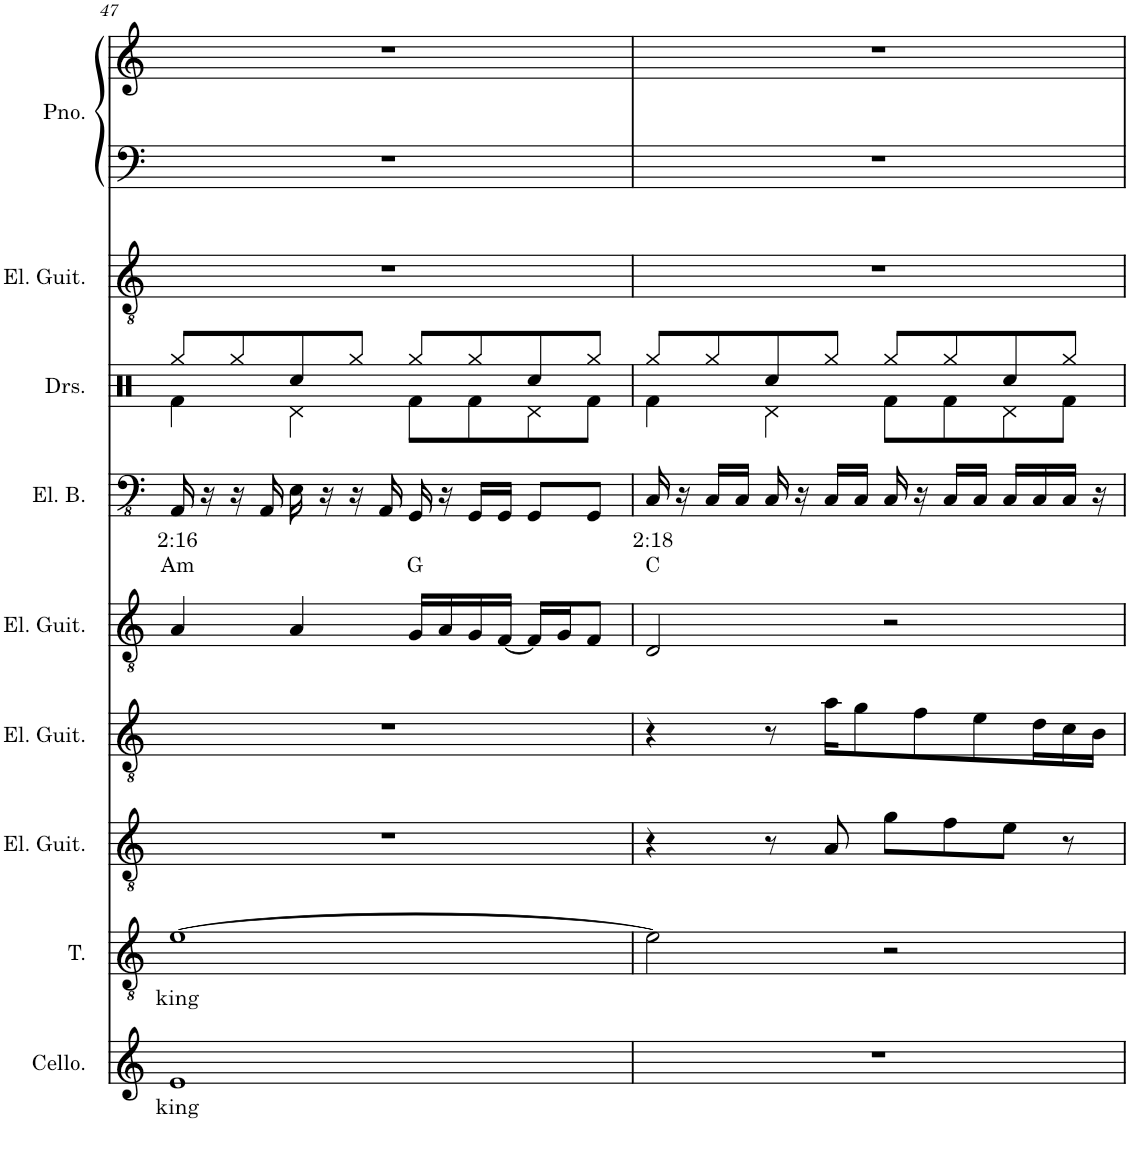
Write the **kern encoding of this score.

**kern	**text	**kern	**text	**kern	**kern	**kern	**kern	**text	**text	**kern	**kern	**kern	**kern
*part9	*part9	*part8	*part8	*part7	*part6	*part5	*part4	*part4	*part4	*part3	*part2	*part1	*part1
*staff10	*staff10	*staff9	*staff9	*staff8	*staff7	*staff6	*staff5	*staff5	*staff5	*staff4	*staff3	*staff2	*staff1
*I"Cello	*	*I"Tenor	*	*I"Electric Guitar	*I"Electric Guitar	*I"Electric Guitar	*I"Electric Bass	*	*	*I"Drumset	*I"Electric Guitar	*I"Piano	*
*I'Cello.	*	*I'T.	*	*I'El. Guit.	*I'El. Guit.	*I'El. Guit.	*I'El. B.	*	*	*I'Drs.	*I'El. Guit.	*I'Pno.	*
!!LO:PB:g=z
*clefG2	*	*clefGv2	*	*clefGv2	*clefGv2	*clefGv2	*clefFv4	*	*	*clefX	*clefGv2	*clefF4	*clefG2
*k[]	*	*k[]	*	*k[]	*k[]	*k[]	*k[]	*	*	*k[]	*k[]	*k[]	*k[]
*M4/4	*	*M4/4	*	*M4/4	*M4/4	*M4/4	*M4/4	*	*	*M4/4	*M4/4	*M4/4	*M4/4
=47	=47	=47	=47	=47	=47	=47	=47	=47	=47	=47	=47	=47	=47
!	!LO:LY:b	!	!LO:LY:b	!	!	!	!	!LO:LY:b	!LO:LY:b	!	!	!	!
*	*	*	*	*	*	*	*	*	*	*^	*	*	*
1e	king	[1e	king	1r	1r	4A/	16AAA/	2:16	Am	8Rgg/L	4Rf\	1r	1r	1r
.	.	.	.	.	.	.	16r	.	.	.	.	.	.	.
.	.	.	.	.	.	.	16r	.	.	8Rgg/	.	.	.	.
.	.	.	.	.	.	.	16AAA/	.	.	.	.	.	.	.
.	.	.	.	.	.	4A/	16EE\	.	.	8Rcc/	4Rd\	.	.	.
.	.	.	.	.	.	.	16r	.	.	.	.	.	.	.
.	.	.	.	.	.	.	16r	.	.	8Rgg/J	.	.	.	.
.	.	.	.	.	.	.	16AAA/	.	.	.	.	.	.	.
!	!	!	!	!	!	!	!	!	!LO:LY:b	!	!	!	!	!
.	.	.	.	.	.	16G/LL	16GGG/	.	G	8Rgg/L	8Rf\L	.	.	.
.	.	.	.	.	.	16A/	16r	.	.	.	.	.	.	.
.	.	.	.	.	.	16G/	16GGG/LL	.	.	8Rgg/	8Rf\	.	.	.
.	.	.	.	.	.	[16F/JJ	16GGG/JJ	.	.	.	.	.	.	.
.	.	.	.	.	.	16F/LL]	8GGG/L	.	.	8Rcc/	8Rd\	.	.	.
.	.	.	.	.	.	16G/J	.	.	.	.	.	.	.	.
.	.	.	.	.	.	8F/J	8GGG/J	.	.	8Rgg/J	8Rf\J	.	.	.
=48	=48	=48	=48	=48	=48	=48	=48	=48	=48	=48	=48	=48	=48	=48
!	!	!	!	!	!	!	!	!LO:LY:b	!LO:LY:b	!	!	!	!	!
1r	.	2e\]	.	4r	4r	2D/	16CC/	2:18	C	8Rgg/L	4Rf\	1r	1r	1r
.	.	.	.	.	.	.	16r	.	.	.	.	.	.	.
.	.	.	.	.	.	.	16CC/LL	.	.	8Rgg/	.	.	.	.
.	.	.	.	.	.	.	16CC/JJ	.	.	.	.	.	.	.
.	.	.	.	8r	8r	.	16CC/	.	.	8Rcc/	4Rd\	.	.	.
.	.	.	.	.	.	.	16r	.	.	.	.	.	.	.
.	.	.	.	8A/	16a\KL	.	16CC/LL	.	.	8Rgg/J	.	.	.	.
.	.	.	.	.	8g\	.	16CC/JJ	.	.	.	.	.	.	.
.	.	2r	.	8g\L	.	2r	16CC/	.	.	8Rgg/L	8Rf\L	.	.	.
.	.	.	.	.	8f\	.	16r	.	.	.	.	.	.	.
.	.	.	.	8f\	.	.	16CC/LL	.	.	8Rgg/	8Rf\	.	.	.
.	.	.	.	.	8e\	.	16CC/JJ	.	.	.	.	.	.	.
.	.	.	.	8e\J	.	.	16CC/LL	.	.	8Rcc/	8Rd\	.	.	.
.	.	.	.	.	16d\L	.	16CC/	.	.	.	.	.	.	.
.	.	.	.	8r	16c\	.	16CC/JJ	.	.	8Rgg/J	8Rf\J	.	.	.
.	.	.	.	.	16B\JJ	.	16r	.	.	.	.	.	.	.
*	*	*	*	*	*	*	*	*	*	*v	*v	*	*	*
=	=	=	=	=	=	=	=	=	=	=	=	=	=
*-	*-	*-	*-	*-	*-	*-	*-	*-	*-	*-	*-	*-	*-
